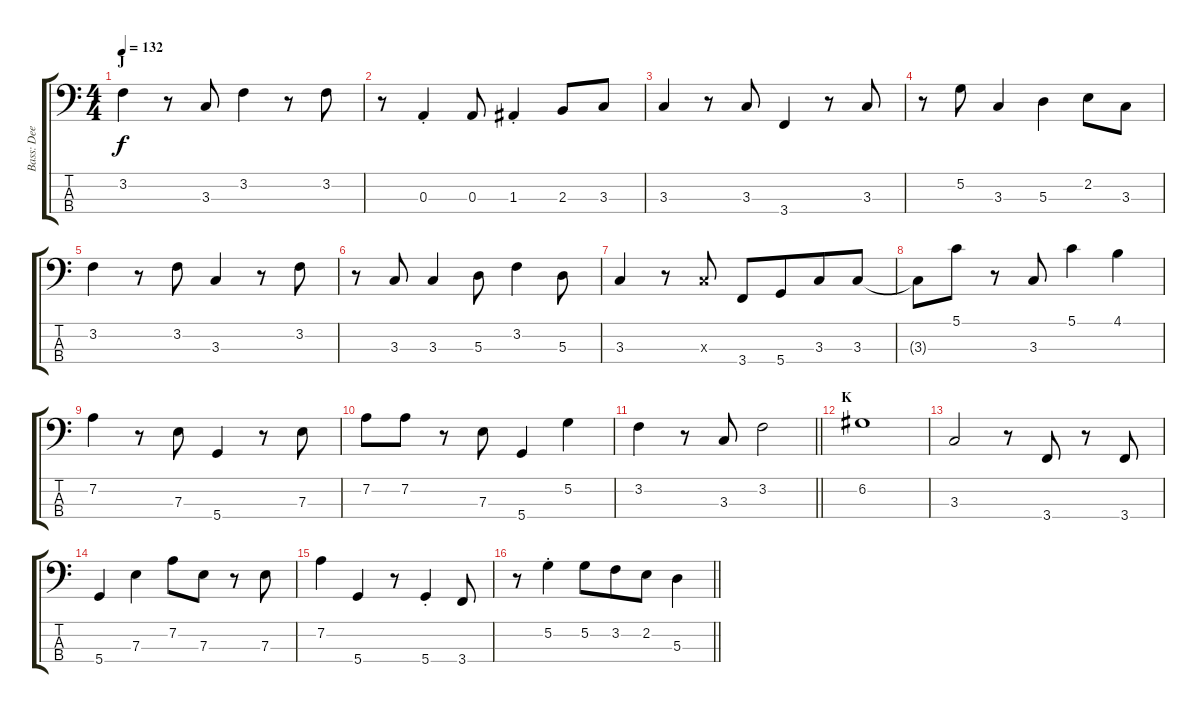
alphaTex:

\track ("Bass: Dee Murray" "Bass: Dee ") {instrument electricbassfinger}
\staff {score tabs}
\tuning (G2 D2 A1 D1) {hide}
\ts (4 4)
\section ("" "J")
\tempo 132
\clef f4
\ks c
3.2.4{dy f} r.8 3.3.8 3.2.4 r.8 3.2.8 |
r.8 0.3{st}.4 0.3.8 1.3{st}.4 2.3.8 3.3.8 |
3.3.4 r.8 3.3.8 3.4.4 r.8 3.3.8 |
r.8 5.2.8 3.3.4 5.3.4 2.2.8 3.3.8 |
3.2.4 r.8 3.2.8 3.3.4 r.8 3.2.8 |
r.8 3.3.8 3.3.4 5.3.8 3.2.4 5.3.8 |
3.3.4 r.8 3.3{x}.8{beam split} 3.4.8 5.4.8{beam merge} 3.3.8 3.3.8 |
3.3{t}.8 5.1.8 r.8 3.3.8 5.1.4 4.1.4 |
7.2.4 r.8 7.3.8 5.4.4 r.8 7.3.8 |
7.2.8 7.2.8 r.8 7.3.8 5.4.4 5.2.4 |
\barLineRight lightlight
3.2.4 r.8 3.3.8 3.2.2 |
\section ("" "K")
6.2.1 |
3.3.2 r.8 3.4.8 r.8 3.4.8 |
5.4.4 7.3.4 7.2.8 7.3.8 r.8 7.3.8 |
7.2.4 5.4.4 r.8 5.4{st}.4 3.4.8 |
\barLineRight lightlight
r.8 5.2{st}.4 5.2.8{beam merge} 3.2.8 2.2.8 5.3.4
